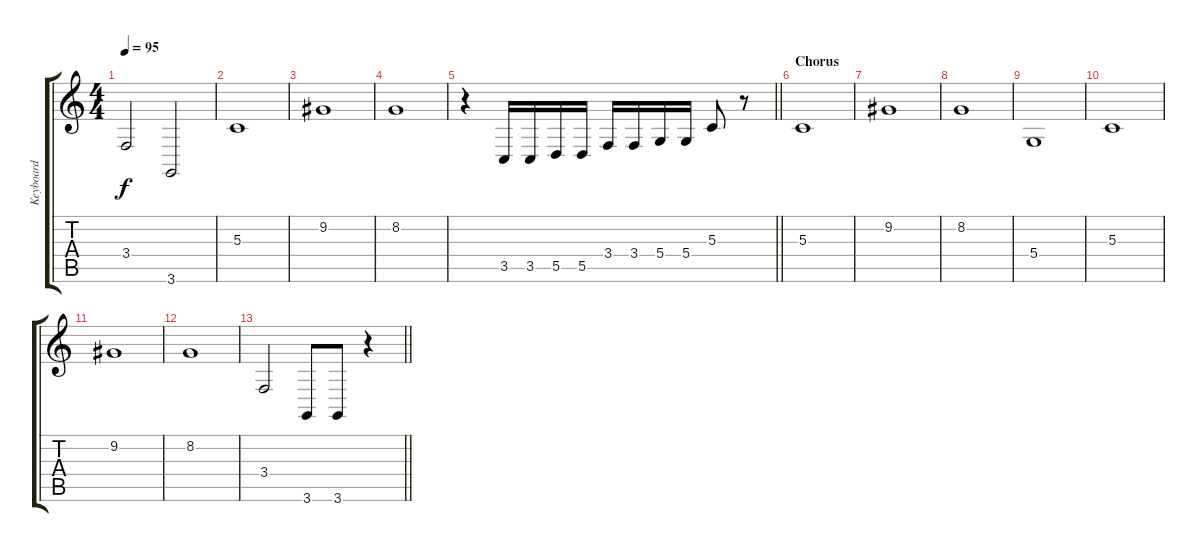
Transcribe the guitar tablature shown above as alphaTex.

\track ("Keyboard" "Keyboard") {instrument stringensemble1}
\staff {score tabs}
\tuning (E4 B3 G3 D3 A2 E2) {hide}
\ts (4 4)
\tempo 95
\clef g2
\ks c
3.4.2{dy f} 3.6.2 |
5.3.1 |
9.2.1 |
8.2.1 |
\barLineRight lightlight
r.4 3.5.16 3.5.16 5.5.16 5.5.16 3.4.16 3.4.16 5.4.16 5.4.16 5.3.8 r.8 |
\section ("" "Chorus")
5.3.1 |
9.2.1 |
8.2.1 |
5.4.1 |
5.3.1 |
9.2.1 |
8.2.1 |
\barLineRight lightlight
3.4.2 3.6.8 3.6.8 r.4
